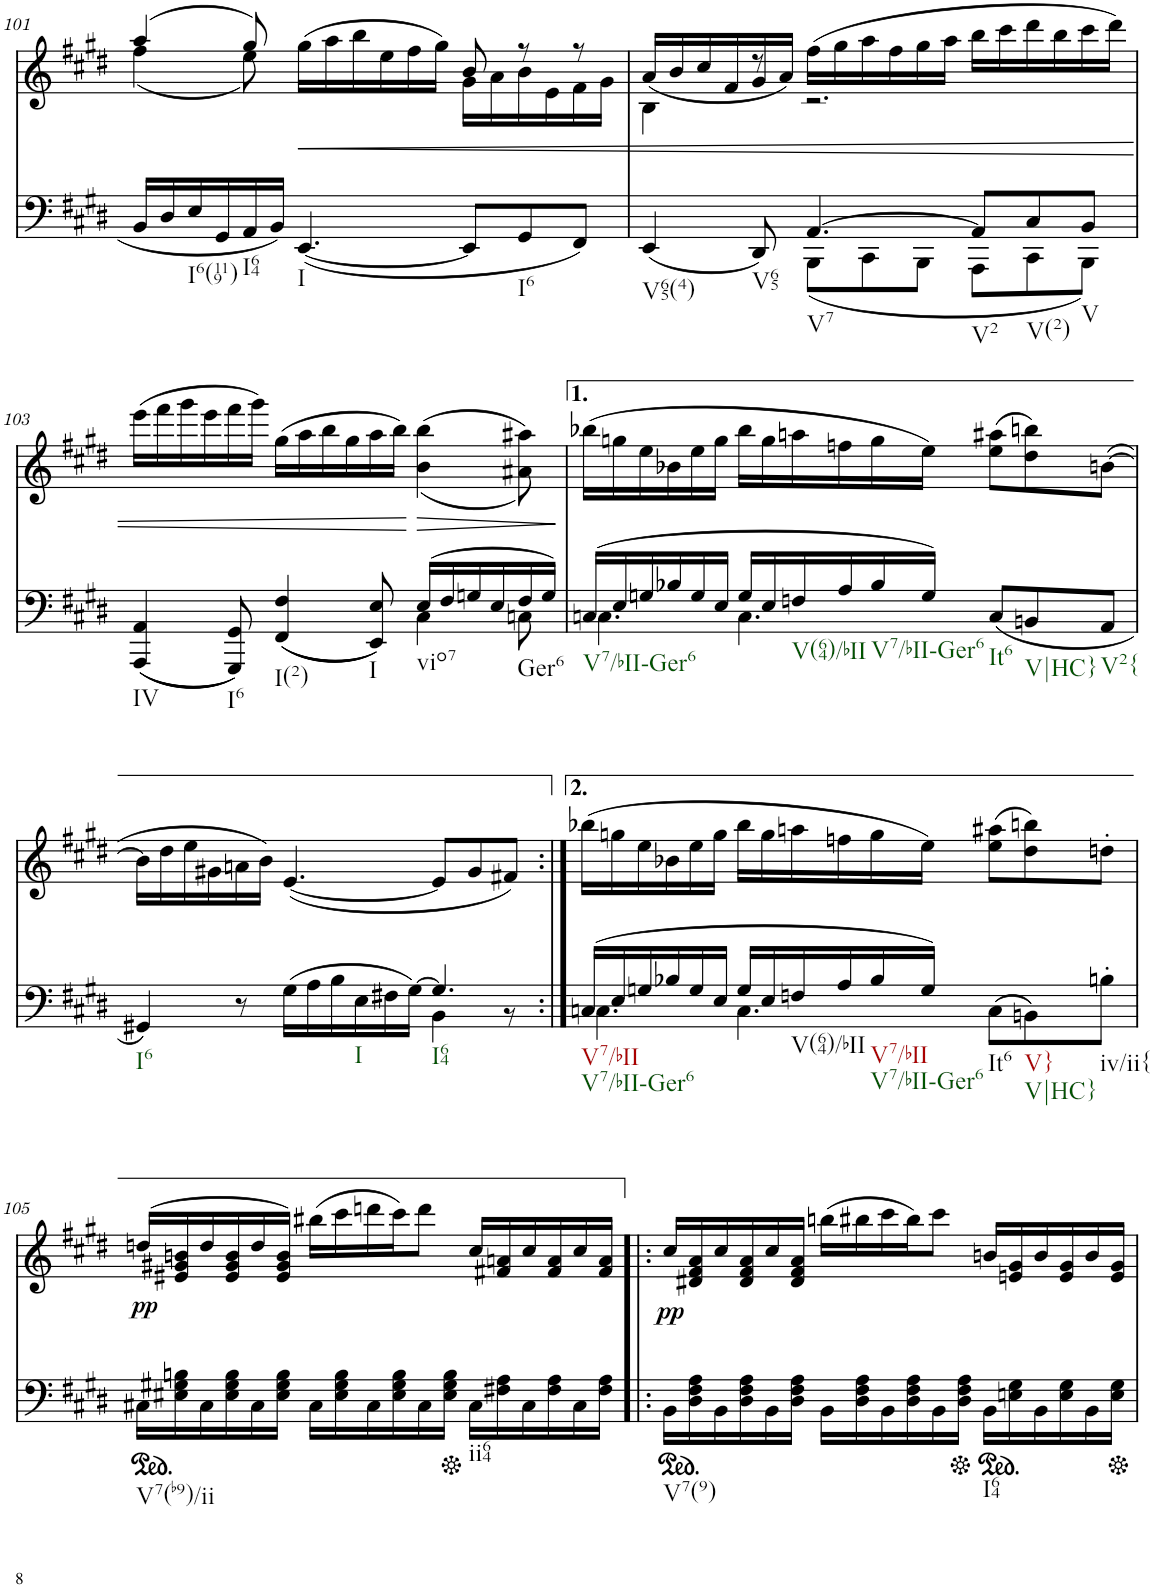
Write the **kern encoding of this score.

**kern	**kern	**text	**dynam
*part2	*part1	*part1	*part1
*staff2	*staff1	*staff1	*staff1
*I"Piano	*I"Piano	*	*
*I'Pno	*I'Pno	*	*
!!LO:PB:g=z
*clefF4	*clefG2	*	*
*k[f#c#g#d#]	*k[f#c#g#d#]	*	*
*E:	*E:	*	*
*M9/8	*M9/8	*	*
=101	=101	=101	=101
*	*^	*	*
16BB/LL	(4aa/	(4ff#\	.	.
16D#/	.	.	.	.
!LO:TX:b:t=I6(119)	!	!	!	!
16E/	.	.	.	.
16GG#/	.	.	.	.
!LO:TX:b:t=I64	!	!	!	!
16AA/	8gg#/)	8ee\)	.	.
16BB/JJ	.	.	.	.
!LO:TX:b:t=I	!	!	!	!
!	!	!	!	!LO:HP:b
([4.EE/	(>16gg#\LL	4.ryy	.	<
.	16aa\	.	.	.
.	16bb\	.	.	.
.	16ee\	.	.	.
.	16ff#\	.	.	.
.	16gg#\JJ)	.	.	.
8EE/L]	8b/	16g#\LL	.	.
.	.	16a\	.	.
!LO:TX:b:t=I6	!	!	!	!
8GG#/	8r	16b\	.	.
.	.	16e\	.	.
8FF#/J)	8r	16f#\	.	.
.	.	16g#\JJ	.	.
=102	=102	=102	=102	=102
*^	*	*	*	*
!LO:TX:b:t=V65(4)	!	!	!	!	!
(<4EE/	4.ryy	4B\	(16a/LL	.	.
.	.	.	16b/	.	.
.	.	.	16cc#/	.	.
.	.	.	16f#/	.	.
!LO:TX:b:t=V65	!	!	!	!	!
8DD#/)	.	8r	16g#/	.	.
.	.	.	16a/JJ)	.	.
!LO:TX:b:t=V7	!	!	!	!	!
[4.AA/	(8BBB\L	(>16ff#\LL	2.r	.	.
.	.	16gg#\	.	.	.
.	8CC#\	16aa\	.	.	.
.	.	16ff#\	.	.	.
.	8BBB\J	16gg#\	.	.	.
.	.	16aa\JJ	.	.	.
!LO:TX:b:t=V2	!	!	!	!	!
8AA/L]	8AAA\L	16bb\LL	.	.	.
.	.	16ccc#\	.	.	.
!LO:TX:b:t=V(2)	!	!	!	!	!
8C#/	8CC#\	16ddd#\	.	.	.
.	.	16bb\	.	.	.
!LO:TX:b:t=V	!	!	!	!	!
8BB/J	8BBB\J)	16ccc#\	.	.	.
.	.	16ddd#\JJ)	.	.	.
*	*	*v	*v	*	*
!!LO:LB:g=z
=103	=103	=103	=103	=103
!LO:TX:b:t=IV	!	!	!	!
(<(4AAA/ 4AA/	2.ryy	(16eee\LL	.	.
.	.	16fff#\	.	.
.	.	16ggg#\	.	.
.	.	16eee\	.	.
!LO:TX:b:t=I6	!	!	!	!
8GGG#/ 8GG#/))	.	16fff#\	.	.
.	.	16ggg#\JJ)	.	.
!LO:TX:b:t=I(2)	!	!	!	!
(<(4FF#/ 4F#/	.	(16gg#\LL	.	.
.	.	16aa\	.	.
.	.	16bb\	.	.
.	.	16gg#\	.	.
!LO:TX:b:t=I	!	!	!	!
8EE/ 8E/))	.	16aa\	.	.
.	.	16bb\JJ)	.	.
!LO:TX:b:t=vio7	!	!	!	!
!	!	!	!	!LO:HP:n=1:b
(16E/LL	4C#\	(<(4b\ 4bb\	.	[ >
16F#/	.	.	.	.
16Gn/	.	.	.	.
16E/	.	.	.	.
!LO:TX:b:t=Ger6	!	!	!	!
16F#/	8Cn\	8a#X\ 8aa#X\))	.	.
16G/JJ)	.	.	.	.
*v	*v	*	*	*
.	.	.	]
=104	=104	=104	=104
*^	*	*	*
!LO:TX:b:t=V7/bII-Ger6	!	!	!	!
(16Cn/LL	4.C\	(16bb-X\LL	.	.
16E/	.	16ggn\	.	.
16Gn/	.	16ee\	.	.
16B-X/	.	16b-X\	.	.
16G/	.	16ee\	.	.
16E/JJ	.	16gg\JJ	.	.
16G/LL	4.C\	16bb-\LL	.	.
16E/	.	16gg\	.	.
!LO:TX:b:t=V(64)/bII	!	!	!	!
16Fn/	.	16aan\	.	.
16A/	.	16ffn\	.	.
!LO:TX:b:t=V7/bII-Ger6	!	!	!	!
16B-/	.	16gg\	.	.
16G/JJ)	.	16ee\JJ)	.	.
!LO:TX:b:t=It6	!	!	!	!
(<8C/L	4.ryy	(8ee\ 8aa#X\L	.	.
!LO:TX:b:t=V|HC}	!	!	!	!
8BBn/	.	8dd#\ 8bbn\)	.	.
!LO:TX:b:t=V2{	!	!	!	!
8AA/J	.	([8bn\J	.	.
!!LO:LB:g=z
=104X4	=104X4	=104X4	=104X4	=104X4
!LO:TX:b:t=I6	!	!	!	!
4GG#X/)	2.ryy	16b\LL]	.	.
.	.	16dd#\	.	.
.	.	16ee\	.	.
.	.	16g#X\	.	.
8r	.	16an\	.	.
.	.	16b\JJ)	.	.
(>16G#\LL	.	([4.e/	.	.
16A\	.	.	.	.
16B\	.	.	.	.
!LO:TX:b:t=I	!	!	!	!
16E\	.	.	.	.
16F#X\	.	.	.	.
[>16G#\JJ)	.	.	.	.
!LO:TX:b:t=I64	!	!	!	!
4.G#/]	4BB\	8e/L]	.	.
.	.	8g#/	.	.
.	8r	8f#X/J)	.	.
=104X5:|!	=104X5:|!	=104X5:|!	=104X5:|!	=104X5:|!
!LO:TX:b:t=V7/bII	!	!	!	!
!LO:TX:b:t=V7/bII-Ger6	!	!	!	!
(16Cn/LL	4.C\	(16bb-X\LL	.	.
16E/	.	16ggn\	.	.
16Gn/	.	16ee\	.	.
16B-X/	.	16b-X\	.	.
16G/	.	16ee\	.	.
16E/JJ	.	16gg\JJ	.	.
16G/LL	4.C\	16bb-\LL	.	.
16E/	.	16gg\	.	.
!LO:TX:b:t=V(64)/bII	!	!	!	!
16Fn/	.	16aan\	.	.
16A/	.	16ffn\	.	.
!LO:TX:b:t=V7/bII	!	!	!	!
!LO:TX:b:t=V7/bII-Ger6	!	!	!	!
16B-/	.	16gg\	.	.
16G/JJ)	.	16ee\JJ)	.	.
!LO:TX:b:t=It6	!	!	!	!
(>8C\L	4.ryy	(8ee\ 8aa#X\L	.	.
!LO:TX:b:t=V}	!	!	!	!
!LO:TX:b:t=V|HC}	!	!	!	!
8BBn\)	.	8dd#\ 8bbn\)	.	.
!LO:TX:b:t=iv/ii{	!	!	!	!
8Bn'>\J	.	8ddn'\J	.	.
*v	*v	*	*	*
!!LO:LB:g=z
=105	=105	=105	=105
*ped	*	*	*
!LO:TX:b:t=V7(b9)/ii	!	!	!
!	!	!LO:LY:b	!
16C#X\LL	(>16ddn/LL	.	.
16E#X\ 16G#X\ 16Bn\	16e#X/ 16g#X/ 16bn/	.	.
16C#\	16dd/	.	.
16E#\ 16G#\ 16B\	16e#/ 16g#/ 16b/	.	.
16C#\	16dd/	.	.
16E#\ 16G#\ 16B\JJ	16e#/ 16g#/ 16b/JJ)	.	.
16C#\LL	(16bb#X\LL	.	.
16E#\ 16G#\ 16B\	16ccc#\	.	.
16C#\	16dddn\	.	.
16E#\ 16G#\ 16B\	16ccc#\J)	.	.
16C#\	8ddd\J	.	.
16E#\ 16G#\ 16B\JJ	.	.	.
*Xped	*	*	*
!LO:TX:b:t=ii64	!	!	!
16C#\LL	16cc#/LL	.	.
16F#X\ 16A\	16f#X/ 16an/	.	.
16C#\	16cc#/	.	.
16F#\ 16A\	16f#/ 16a/	.	.
16C#\	16cc#/	.	.
16F#\ 16A\JJ	16f#/ 16a/JJ	.	.
=106!|:	=106!|:	=106!|:	=106!|:
*ped	*	*	*
!LO:TX:b:t=V7(9)	!	!	!
!	!	!	!LO:DY:b
16BB\LL	16cc#/LL	.	pp
16D#\ 16F#\ 16A\	16d#X/ 16f#/ 16a/	.	.
16BB\	16cc#/	.	.
16D#\ 16F#\ 16A\	16d#/ 16f#/ 16a/	.	.
16BB\	16cc#/	.	.
16D#\ 16F#\ 16A\JJ	16d#/ 16f#/ 16a/JJ	.	.
16BB\LL	(16bbn\LL	.	.
16D#\ 16F#\ 16A\	16bb#X\	.	.
16BB\	16ccc#\	.	.
16D#\ 16F#\ 16A\	16bb#\J)	.	.
16BB\	8ccc#\J	.	.
16D#\ 16F#\ 16A\JJ	.	.	.
*Xped	*	*	*
*ped	*	*	*
!LO:TX:b:t=I64	!	!	!
16BB\LL	16bn/LL	.	.
16En\ 16G#\	16en/ 16g#/	.	.
16BB\	16b/	.	.
16E\ 16G#\	16e/ 16g#/	.	.
16BB\	16b/	.	.
16E\ 16G#\JJ	16e/ 16g#/JJ	.	.
*Xped	*	*	*
=	=	=	=
*-	*-	*-	*-
